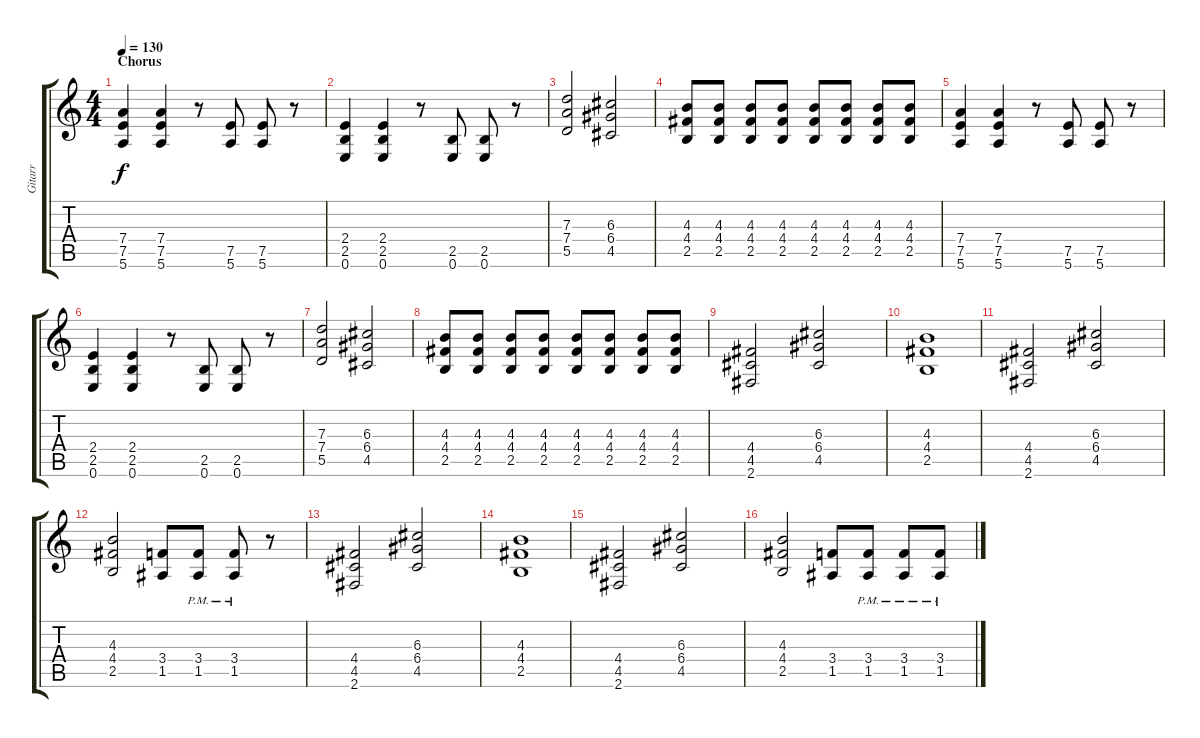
\track ("Gitarr" "Gitarr") {instrument overdrivenguitar}
\staff {score tabs}
\tuning (E4 B3 G3 D3 A2 E2) {hide}
\ts (4 4)
\section ("" "Chorus")
\tempo 130
\clef g2
\ks c
(7.4 7.5 5.6).4{dy f} (7.4 7.5 5.6).4 r.8 (7.5 5.6).8 (7.5 5.6).8 r.8 |
(2.4 2.5 0.6).4 (2.4 2.5 0.6).4 r.8 (2.5 0.6).8 (2.5 0.6).8 r.8 |
(7.3 7.4 5.5).2 (6.3 6.4 4.5).2 |
(4.3 4.4 2.5).8 (4.3 4.4 2.5).8 (4.3 4.4 2.5).8 (4.3 4.4 2.5).8 (4.3 4.4 2.5).8 (4.3 4.4 2.5).8 (4.3 4.4 2.5).8 (4.3 4.4 2.5).8 |
(7.4 7.5 5.6).4 (7.4 7.5 5.6).4 r.8 (7.5 5.6).8 (7.5 5.6).8 r.8 |
(2.4 2.5 0.6).4 (2.4 2.5 0.6).4 r.8 (2.5 0.6).8 (2.5 0.6).8 r.8 |
(7.3 7.4 5.5).2 (6.3 6.4 4.5).2 |
(4.3 4.4 2.5).8 (4.3 4.4 2.5).8 (4.3 4.4 2.5).8 (4.3 4.4 2.5).8 (4.3 4.4 2.5).8 (4.3 4.4 2.5).8 (4.3 4.4 2.5).8 (4.3 4.4 2.5).8 |
\section ("" "")
(4.4 4.5 2.6).2 (6.3 6.4 4.5).2 |
(4.3 4.4 2.5).1 |
(4.4 4.5 2.6).2 (6.3 6.4 4.5).2 |
(4.3 4.4 2.5).2 (3.4 1.5).8 (3.4{pm} 1.5{pm}).8 (3.4{pm} 1.5{pm}).8 r.8 |
(4.4 4.5 2.6).2 (6.3 6.4 4.5).2 |
(4.3 4.4 2.5).1 |
(4.4 4.5 2.6).2 (6.3 6.4 4.5).2 |
(4.3 4.4 2.5).2 (3.4 1.5).8 (3.4{pm} 1.5{pm}).8 (3.4{pm} 1.5{pm}).8 (3.4{pm} 1.5{pm}).8
